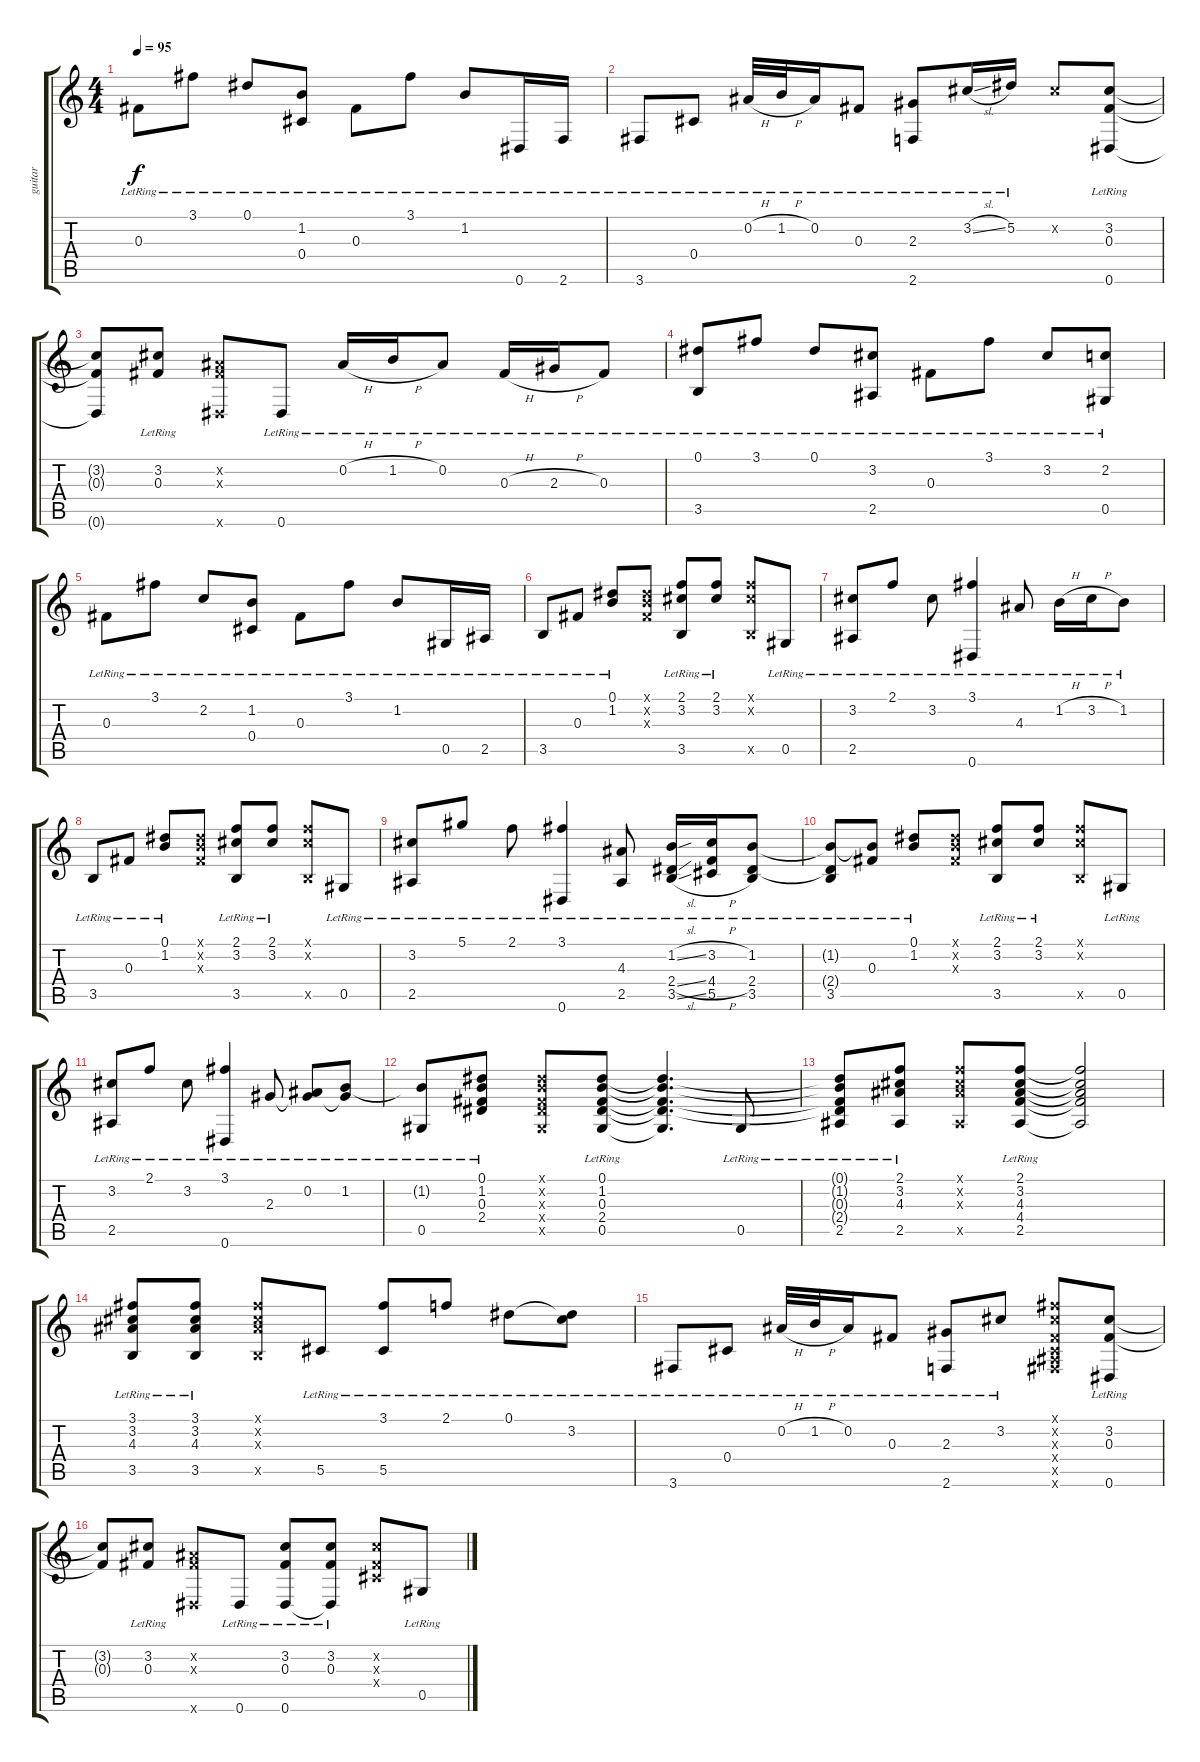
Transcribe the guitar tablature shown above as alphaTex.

\track ("guitar" "guitar") {instrument acousticguitarsteel}
\staff {score tabs}
\tuning (Eb4 Bb3 Gb3 Db3 Ab2 Eb2) {hide}
\ts (4 4)
\tempo 95
\clef g2
\ks c
0.3{lr}.8{dy f} 3.1{lr}.8 0.1{lr}.8 (1.2{lr} 0.4{lr}).8 0.3{lr}.8 3.1{lr}.8 1.2{lr}.8 0.6{lr}.16 2.6{lr}.16 |
3.6{lr}.8 0.4{lr}.8 0.2{h lr}.32 1.2{h lr}.32 0.2{lr}.16 0.3{lr}.8 (2.3{lr} 2.6{lr}).8 3.2{sl lr}.16 5.2{lr}.16 3.2{x}.8 (3.2{lr} 0.3{lr} 0.6{lr}).8 |
(3.2{t} 0.3{t} 0.6{t}).8 (3.2{lr} 0.3{lr}).8 (0.2{x} 0.3{x} 0.6{x}).8 0.6{lr}.8 0.2{h lr}.16 1.2{h lr}.16 0.2{lr}.8 0.3{h lr}.16 2.3{h lr}.16 0.3{lr}.8 |
(0.1{lr} 3.5{lr}).8 3.1{lr}.8 0.1{lr}.8 (3.2{lr} 2.5{lr}).8 0.3{lr}.8 3.1{lr}.8 3.2{lr}.8 (2.2{lr} 0.5{lr}).8 |
0.3{lr}.8 3.1{lr}.8 2.2{lr}.8 (1.2{lr} 0.4{lr}).8 0.3{lr}.8 3.1{lr}.8 1.2{lr}.8 0.5{lr}.16 2.5{lr}.16 |
3.5{lr}.8 0.3{lr}.8 (0.1{lr} 1.2{lr}).8 (0.1{x} 1.2{x} 0.3{x}).8 (2.1{lr} 3.2{lr} 3.5{lr}).8 (2.1{lr} 3.2{lr}).8 (2.1{x} 3.2{x} 3.5{x}).8 0.5{lr}.8 |
(3.2{lr} 2.5{lr}).8 2.1{lr}.8 3.2{lr}.8 (3.1{lr} 0.6{lr}).4 4.3{lr}.8 1.2{h lr}.16 3.2{h lr}.16 1.2{lr}.8 |
3.5{lr}.8 0.3{lr}.8 (0.1{lr} 1.2{lr}).8 (0.1{x} 1.2{x} 0.3{x}).8 (2.1{lr} 3.2{lr} 3.5{lr}).8 (2.1{lr} 3.2{lr}).8 (2.1{x} 3.2{x} 3.5{x}).8 0.5{lr}.8 |
(3.2{lr} 2.5{lr}).8 5.1{lr}.8 2.1{lr}.8 (3.1{lr} 0.6{lr}).4 (4.3{lr} 2.5{lr}).8 (1.2{sl lr} 2.4{sl lr} 3.5{sl lr}).16 (3.2{h lr} 4.4{h lr} 5.5{h lr}).16 (1.2{lr} 2.4{lr} 3.5{lr}).8 |
(1.2{t} 2.4{t} 3.5{lr}).8 (1.2{t} 0.3{lr}).8 (0.1{lr} 1.2{lr}).8 (0.1{x} 1.2{x} 0.3{x}).8 (2.1{lr} 3.2{lr} 3.5{lr}).8 (2.1{lr} 3.2{lr}).8 (2.1{x} 3.2{x} 3.5{x}).8 0.5{lr}.8 |
(3.2{lr} 2.5{lr}).8 2.1{lr}.8 3.2{lr}.8 (3.1{lr} 0.6{lr}).4 2.3{lr}.8 (0.2{lr} 2.3{t}).8 (1.2{lr} 2.3{t}).8 |
(1.2{t} 0.5{lr}).8 (0.1{lr} 1.2{lr} 0.3{lr} 2.4{lr}).8 (0.1{x} 1.2{x} 0.3{x} 2.4{x} 0.5{x}).8 (0.1{lr} 1.2{lr} 0.3{lr} 2.4{lr} 0.5{lr}).8 (0.1{t} 1.2{t} 0.3{t} 2.4{t} 0.5{t}).4{d} 0.5{lr}.8 |
(0.1{t} 1.2{t} 0.3{t} 2.4{t} 2.5{lr}).8 (2.1{lr} 3.2{lr} 4.3{lr} 2.5{lr}).8 (2.1{x} 3.2{x} 4.3{x} 2.5{x}).8 (2.1{lr} 3.2{lr} 4.3{lr} 4.4{lr} 2.5{lr}).8 (2.1{t} 3.2{t} 4.3{t} 4.4{t} 2.5{t}).2 |
(3.1{lr} 3.2{lr} 4.3{lr} 3.5{lr}).8 (3.1{lr} 3.2{lr} 4.3{lr} 3.5{lr}).8 (3.1{x} 3.2{x} 4.3{x} 3.5{x}).8 5.5{lr}.8 (3.1{lr} 5.5{lr}).8 2.1{lr}.8 0.1{lr}.8 (0.1{t} 3.2{lr}).8 |
3.6{lr}.8 0.4{lr}.8 0.2{h lr}.32 1.2{h lr}.32 0.2{lr}.16 0.3{lr}.8 (2.3{lr} 2.6{lr}).8 3.2{lr}.8 (3.1{x} 3.2{x} 0.3{x} 0.4{x} 2.5{x} 3.6{x}).8 (3.2{lr} 0.3{lr} 0.6{lr}).8 |
(3.2{t} 0.3{t}).8 (3.2{lr} 0.3{lr}).8 (0.2{x} 0.3{x} 0.6{x}).8 0.6{lr}.8 (3.2{lr} 0.3{lr} 0.6{lr}).8 (3.2{lr} 0.3{lr} 0.6{t}).8 (3.2{x} 0.3{x} 0.4{x}).8 0.5{lr}.8
